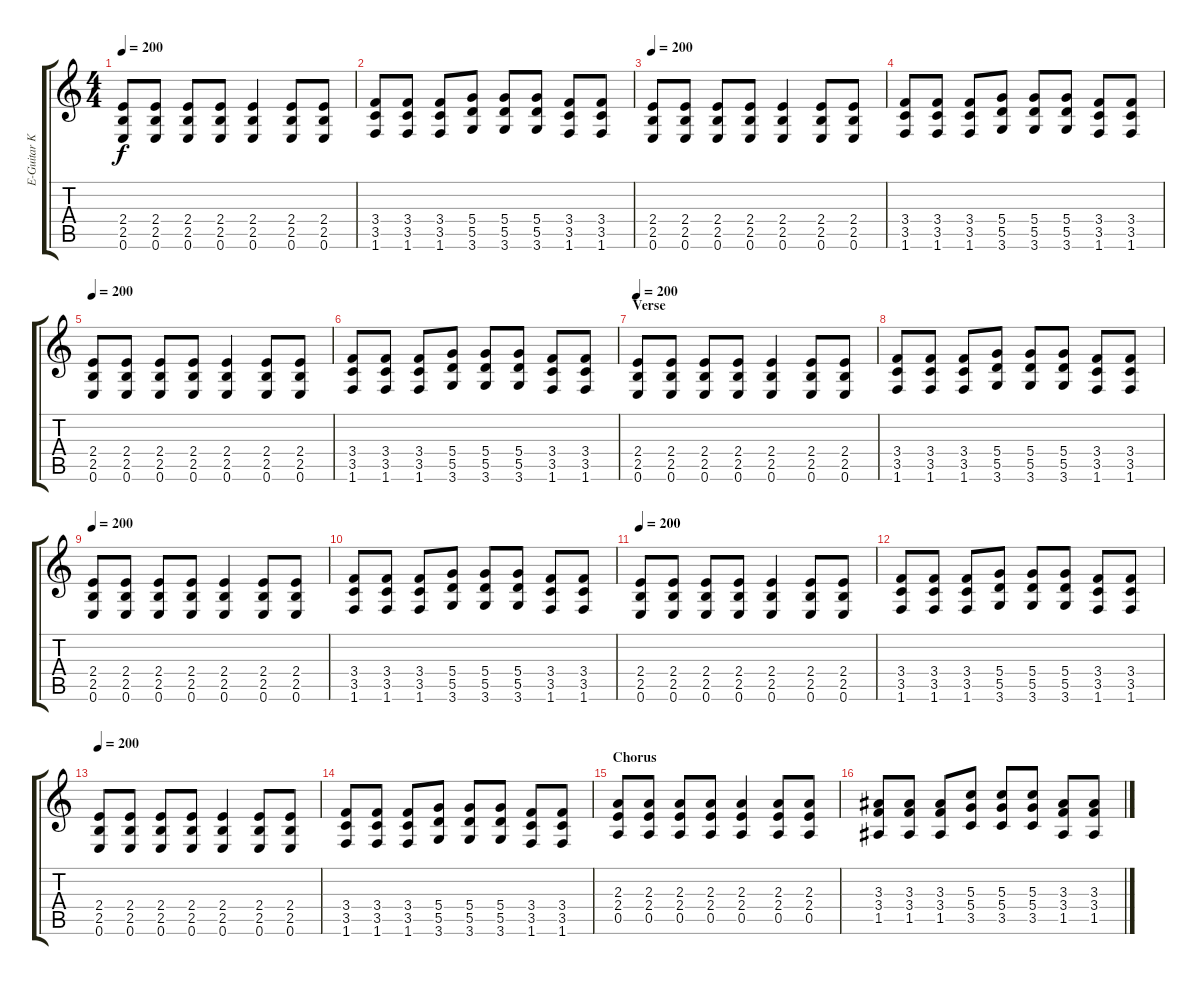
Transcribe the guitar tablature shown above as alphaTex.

\track ("E-Guitar Kurt Cobain" "E-Guitar K") {instrument distortionguitar}
\staff {score tabs}
\tuning (E4 B3 G3 D3 A2 E2) {hide}
\ts (4 4)
\tempo 200
\clef g2
\ks c
(2.4 2.5 0.6).8{dy f} (2.4 2.5 0.6).8 (2.4 2.5 0.6).8 (2.4 2.5 0.6).8 (2.4 2.5 0.6).4 (2.4 2.5 0.6).8 (2.4 2.5 0.6).8 |
(3.4 3.5 1.6).8 (3.4 3.5 1.6).8 (3.4 3.5 1.6).8 (5.4 5.5 3.6).8 (5.4 5.5 3.6).8 (5.4 5.5 3.6).8 (3.4 3.5 1.6).8 (3.4 3.5 1.6).8 |
\tempo 200
(2.4 2.5 0.6).8 (2.4 2.5 0.6).8 (2.4 2.5 0.6).8 (2.4 2.5 0.6).8 (2.4 2.5 0.6).4 (2.4 2.5 0.6).8 (2.4 2.5 0.6).8 |
(3.4 3.5 1.6).8 (3.4 3.5 1.6).8 (3.4 3.5 1.6).8 (5.4 5.5 3.6).8 (5.4 5.5 3.6).8 (5.4 5.5 3.6).8 (3.4 3.5 1.6).8 (3.4 3.5 1.6).8 |
\tempo 200
(2.4 2.5 0.6).8 (2.4 2.5 0.6).8 (2.4 2.5 0.6).8 (2.4 2.5 0.6).8 (2.4 2.5 0.6).4 (2.4 2.5 0.6).8 (2.4 2.5 0.6).8 |
(3.4 3.5 1.6).8 (3.4 3.5 1.6).8 (3.4 3.5 1.6).8 (5.4 5.5 3.6).8 (5.4 5.5 3.6).8 (5.4 5.5 3.6).8 (3.4 3.5 1.6).8 (3.4 3.5 1.6).8 |
\section ("" "Verse")
\tempo 200
(2.4 2.5 0.6).8 (2.4 2.5 0.6).8 (2.4 2.5 0.6).8 (2.4 2.5 0.6).8 (2.4 2.5 0.6).4 (2.4 2.5 0.6).8 (2.4 2.5 0.6).8 |
(3.4 3.5 1.6).8 (3.4 3.5 1.6).8 (3.4 3.5 1.6).8 (5.4 5.5 3.6).8 (5.4 5.5 3.6).8 (5.4 5.5 3.6).8 (3.4 3.5 1.6).8 (3.4 3.5 1.6).8 |
\tempo 200
(2.4 2.5 0.6).8 (2.4 2.5 0.6).8 (2.4 2.5 0.6).8 (2.4 2.5 0.6).8 (2.4 2.5 0.6).4 (2.4 2.5 0.6).8 (2.4 2.5 0.6).8 |
(3.4 3.5 1.6).8 (3.4 3.5 1.6).8 (3.4 3.5 1.6).8 (5.4 5.5 3.6).8 (5.4 5.5 3.6).8 (5.4 5.5 3.6).8 (3.4 3.5 1.6).8 (3.4 3.5 1.6).8 |
\tempo 200
(2.4 2.5 0.6).8 (2.4 2.5 0.6).8 (2.4 2.5 0.6).8 (2.4 2.5 0.6).8 (2.4 2.5 0.6).4 (2.4 2.5 0.6).8 (2.4 2.5 0.6).8 |
(3.4 3.5 1.6).8 (3.4 3.5 1.6).8 (3.4 3.5 1.6).8 (5.4 5.5 3.6).8 (5.4 5.5 3.6).8 (5.4 5.5 3.6).8 (3.4 3.5 1.6).8 (3.4 3.5 1.6).8 |
\tempo 200
(2.4 2.5 0.6).8 (2.4 2.5 0.6).8 (2.4 2.5 0.6).8 (2.4 2.5 0.6).8 (2.4 2.5 0.6).4 (2.4 2.5 0.6).8 (2.4 2.5 0.6).8 |
(3.4 3.5 1.6).8 (3.4 3.5 1.6).8 (3.4 3.5 1.6).8 (5.4 5.5 3.6).8 (5.4 5.5 3.6).8 (5.4 5.5 3.6).8 (3.4 3.5 1.6).8 (3.4 3.5 1.6).8 |
\section ("" "Chorus")
(2.3 2.4 0.5).8 (2.3 2.4 0.5).8 (2.3 2.4 0.5).8 (2.3 2.4 0.5).8 (2.3 2.4 0.5).4 (2.3 2.4 0.5).8 (2.3 2.4 0.5).8 |
(3.3 3.4 1.5).8 (3.3 3.4 1.5).8 (3.3 3.4 1.5).8 (5.3 5.4 3.5).8 (5.3 5.4 3.5).8 (5.3 5.4 3.5).8 (3.3 3.4 1.5).8 (3.3 3.4 1.5).8
